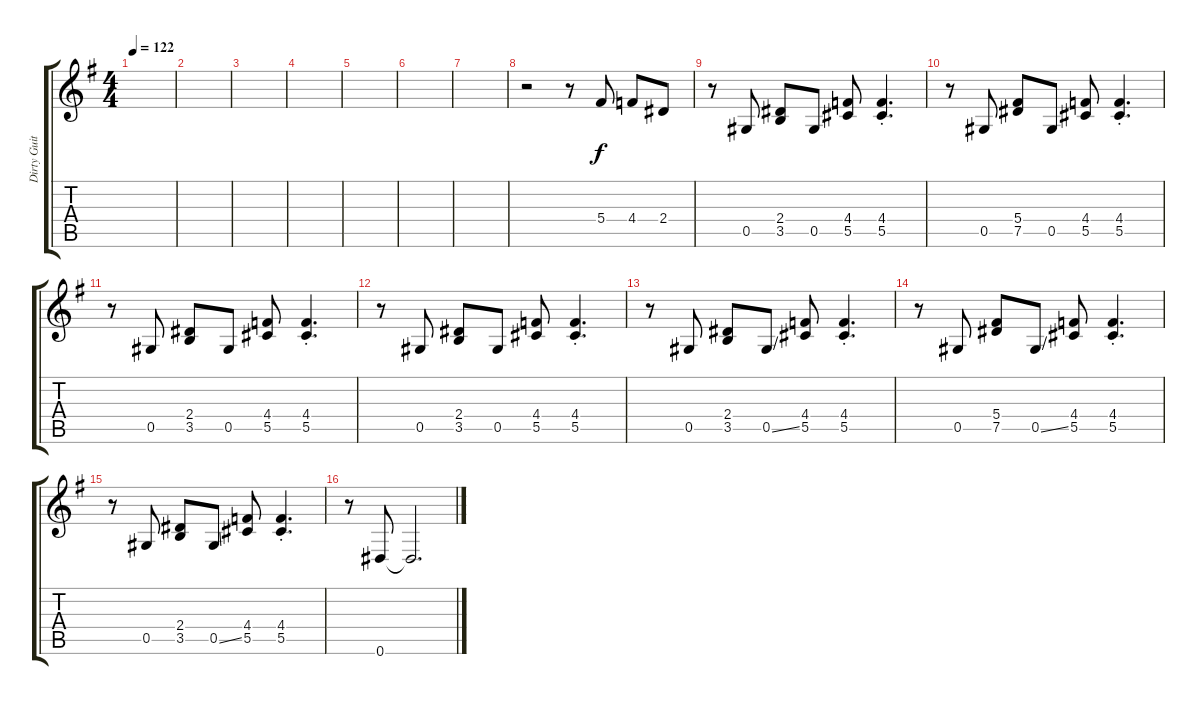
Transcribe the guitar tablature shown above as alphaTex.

\track ("Dirty Guitar" "Dirty Guit") {instrument overdrivenguitar}
\staff {score tabs}
\tuning (Eb4 Bb3 Gb3 Db3 Ab2 Eb2) {hide}
\ts (4 4)
\tempo 122
\clef g2
\ks g
|
|
|
|
|
|
|
r.2 r.8 5.4.8 4.4.8 2.4.8 |
r.8 0.5.8 (2.4 3.5).8 0.5.8 (4.4 5.5).8 (4.4{st} 5.5{st}).4{d} |
r.8 0.5.8 (5.4 7.5).8 0.5.8 (4.4 5.5).8 (4.4{st} 5.5{st}).4{d} |
r.8 0.5.8 (2.4 3.5).8 0.5.8 (4.4 5.5).8 (4.4{st} 5.5{st}).4{d} |
r.8 0.5.8 (2.4 3.5).8 0.5.8 (4.4 5.5).8 (4.4{st} 5.5{st}).4{d} |
r.8 0.5.8 (2.4 3.5).8 0.5{ss}.8 (4.4 5.5).8 (4.4{st} 5.5{st}).4{d} |
r.8 0.5.8 (5.4 7.5).8 0.5{ss}.8 (4.4 5.5).8 (4.4{st} 5.5{st}).4{d} |
r.8 0.5.8 (2.4 3.5).8 0.5{ss}.8 (4.4 5.5).8 (4.4{st} 5.5{st}).4{d} |
r.8 0.6.8 0.6{t}.2{d}
